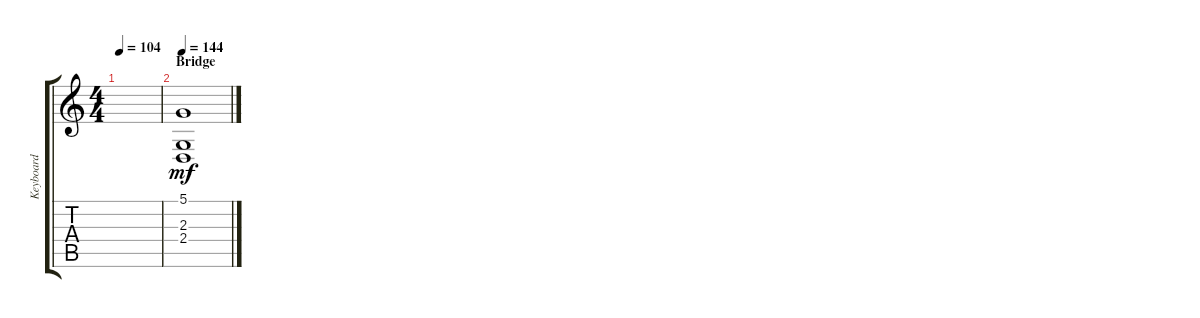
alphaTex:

\track ("Keyboard" "Keyboard") {instrument tubularbells}
\staff {score tabs}
\tuning (D4 A3 F3 C3 G2 D2) {hide}
\ts (4 4)
\tempo 104
\clef g2
\ks c
|
\section ("" "Bridge")
\tempo 144
(5.1 2.3 2.4).1{dy mf}
